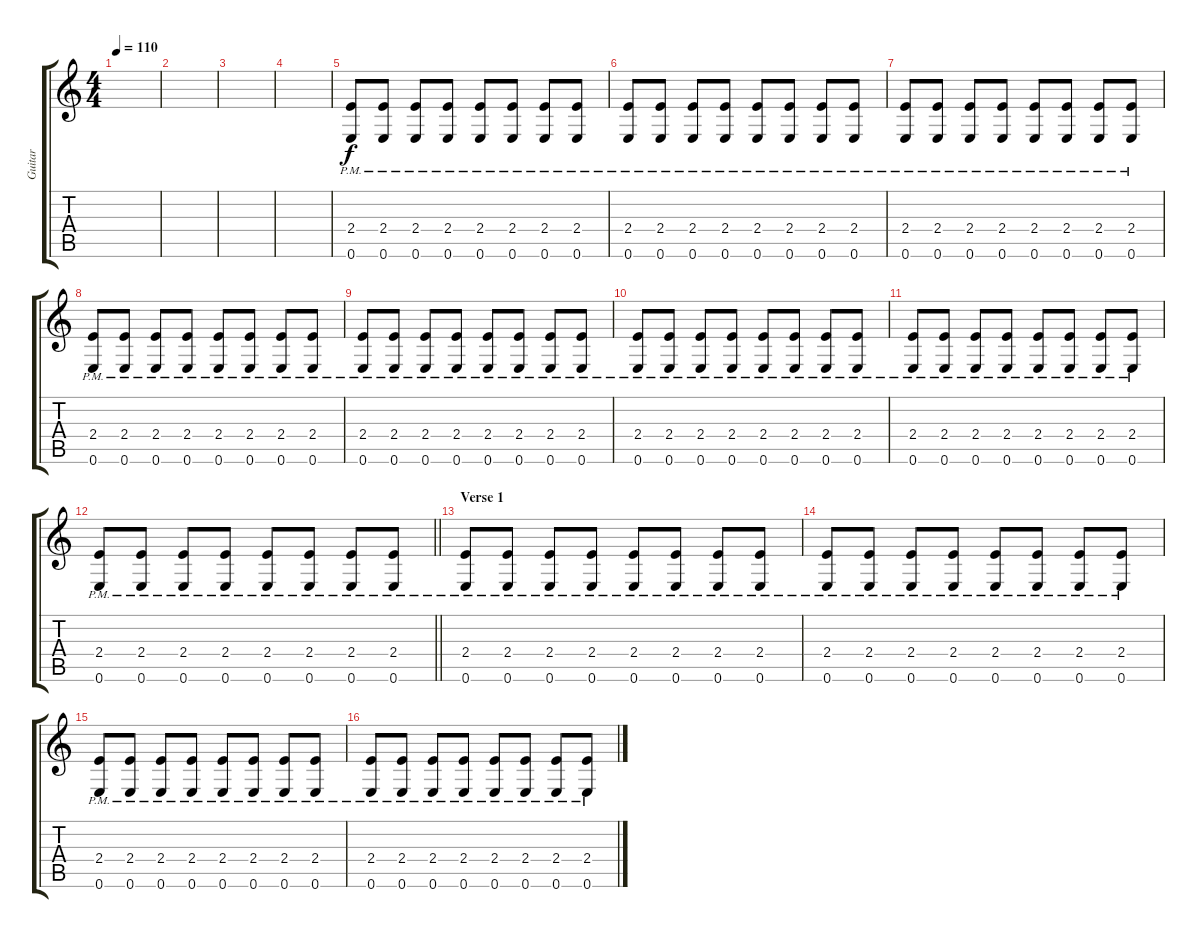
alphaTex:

\track ("Guitar" "Guitar") {instrument distortionguitar}
\staff {score tabs}
\tuning (E4 B3 G3 D3 A2 E2) {hide}
\ts (4 4)
\tempo 110
\clef g2
\ks c
|
|
|
|
(2.4{pm} 0.6{pm}).8{instrument electricguitarclean} (2.4{pm} 0.6{pm}).8 (2.4{pm} 0.6{pm}).8 (2.4{pm} 0.6{pm}).8 (2.4{pm} 0.6{pm}).8 (2.4{pm} 0.6{pm}).8 (2.4{pm} 0.6{pm}).8 (2.4{pm} 0.6{pm}).8 |
(2.4{pm} 0.6{pm}).8{instrument electricguitarclean} (2.4{pm} 0.6{pm}).8 (2.4{pm} 0.6{pm}).8 (2.4{pm} 0.6{pm}).8 (2.4{pm} 0.6{pm}).8 (2.4{pm} 0.6{pm}).8 (2.4{pm} 0.6{pm}).8 (2.4{pm} 0.6{pm}).8 |
(2.4{pm} 0.6{pm}).8{instrument electricguitarclean} (2.4{pm} 0.6{pm}).8 (2.4{pm} 0.6{pm}).8 (2.4{pm} 0.6{pm}).8 (2.4{pm} 0.6{pm}).8 (2.4{pm} 0.6{pm}).8 (2.4{pm} 0.6{pm}).8 (2.4{pm} 0.6{pm}).8 |
(2.4{pm} 0.6{pm}).8{instrument electricguitarclean} (2.4{pm} 0.6{pm}).8 (2.4{pm} 0.6{pm}).8 (2.4{pm} 0.6{pm}).8 (2.4{pm} 0.6{pm}).8 (2.4{pm} 0.6{pm}).8 (2.4{pm} 0.6{pm}).8 (2.4{pm} 0.6{pm}).8 |
(2.4{pm} 0.6{pm}).8{instrument electricguitarclean} (2.4{pm} 0.6{pm}).8 (2.4{pm} 0.6{pm}).8 (2.4{pm} 0.6{pm}).8 (2.4{pm} 0.6{pm}).8 (2.4{pm} 0.6{pm}).8 (2.4{pm} 0.6{pm}).8 (2.4{pm} 0.6{pm}).8 |
(2.4{pm} 0.6{pm}).8{instrument electricguitarclean} (2.4{pm} 0.6{pm}).8 (2.4{pm} 0.6{pm}).8 (2.4{pm} 0.6{pm}).8 (2.4{pm} 0.6{pm}).8 (2.4{pm} 0.6{pm}).8 (2.4{pm} 0.6{pm}).8 (2.4{pm} 0.6{pm}).8 |
(2.4{pm} 0.6{pm}).8{instrument electricguitarclean} (2.4{pm} 0.6{pm}).8 (2.4{pm} 0.6{pm}).8 (2.4{pm} 0.6{pm}).8 (2.4{pm} 0.6{pm}).8 (2.4{pm} 0.6{pm}).8 (2.4{pm} 0.6{pm}).8 (2.4{pm} 0.6{pm}).8 |
\barLineRight lightlight
(2.4{pm} 0.6{pm}).8{instrument electricguitarclean} (2.4{pm} 0.6{pm}).8 (2.4{pm} 0.6{pm}).8 (2.4{pm} 0.6{pm}).8 (2.4{pm} 0.6{pm}).8 (2.4{pm} 0.6{pm}).8 (2.4{pm} 0.6{pm}).8 (2.4{pm} 0.6{pm}).8 |
\section ("" "Verse 1")
(2.4{pm} 0.6{pm}).8{instrument electricguitarclean} (2.4{pm} 0.6{pm}).8 (2.4{pm} 0.6{pm}).8 (2.4{pm} 0.6{pm}).8 (2.4{pm} 0.6{pm}).8 (2.4{pm} 0.6{pm}).8 (2.4{pm} 0.6{pm}).8 (2.4{pm} 0.6{pm}).8 |
(2.4{pm} 0.6{pm}).8{instrument electricguitarclean} (2.4{pm} 0.6{pm}).8 (2.4{pm} 0.6{pm}).8 (2.4{pm} 0.6{pm}).8 (2.4{pm} 0.6{pm}).8 (2.4{pm} 0.6{pm}).8 (2.4{pm} 0.6{pm}).8 (2.4{pm} 0.6{pm}).8 |
(2.4{pm} 0.6{pm}).8{instrument electricguitarclean} (2.4{pm} 0.6{pm}).8 (2.4{pm} 0.6{pm}).8 (2.4{pm} 0.6{pm}).8 (2.4{pm} 0.6{pm}).8 (2.4{pm} 0.6{pm}).8 (2.4{pm} 0.6{pm}).8 (2.4{pm} 0.6{pm}).8 |
(2.4{pm} 0.6{pm}).8{instrument electricguitarclean} (2.4{pm} 0.6{pm}).8 (2.4{pm} 0.6{pm}).8 (2.4{pm} 0.6{pm}).8 (2.4{pm} 0.6{pm}).8 (2.4{pm} 0.6{pm}).8 (2.4{pm} 0.6{pm}).8 (2.4{pm} 0.6{pm}).8
